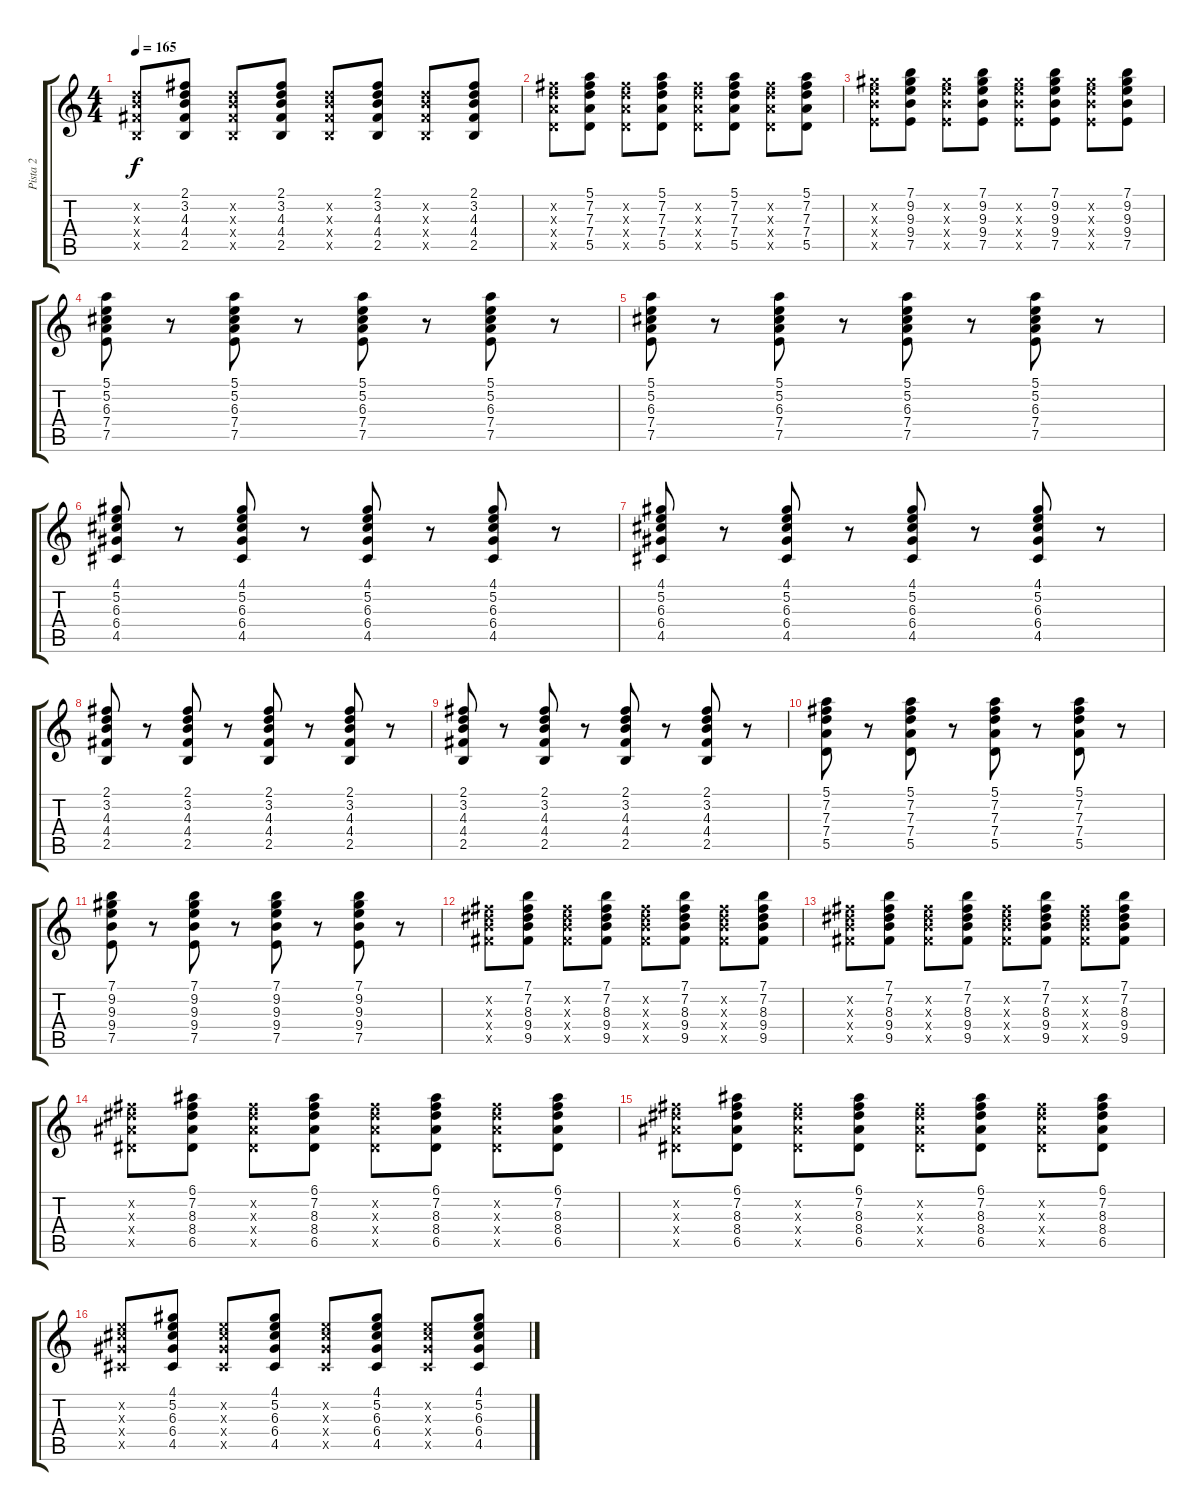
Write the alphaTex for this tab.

\track ("Pista 2" "Pista 2") {instrument electricguitarclean}
\staff {score tabs}
\tuning (E4 B3 G3 D3 A2 E2) {hide}
\ts (4 4)
\tempo 165
\clef g2
\ks c
(3.2{x} 4.3{x} 4.4{x} 2.5{x}).8{dy f} (2.1 3.2 4.3 4.4 2.5).8 (3.2{x} 4.3{x} 4.4{x} 2.5{x}).8 (2.1 3.2 4.3 4.4 2.5).8 (3.2{x} 4.3{x} 4.4{x} 2.5{x}).8 (2.1 3.2 4.3 4.4 2.5).8 (3.2{x} 4.3{x} 4.4{x} 2.5{x}).8 (2.1 3.2 4.3 4.4 2.5).8 |
(7.2{x} 7.3{x} 7.4{x} 5.5{x}).8 (5.1 7.2 7.3 7.4 5.5).8 (7.2{x} 7.3{x} 7.4{x} 5.5{x}).8 (5.1 7.2 7.3 7.4 5.5).8 (7.2{x} 7.3{x} 7.4{x} 5.5{x}).8 (5.1 7.2 7.3 7.4 5.5).8 (7.2{x} 7.3{x} 7.4{x} 5.5{x}).8 (5.1 7.2 7.3 7.4 5.5).8 |
(9.2{x} 9.3{x} 9.4{x} 7.5{x}).8 (7.1 9.2 9.3 9.4 7.5).8 (9.2{x} 9.3{x} 9.4{x} 7.5{x}).8 (7.1 9.2 9.3 9.4 7.5).8 (9.2{x} 9.3{x} 9.4{x} 7.5{x}).8 (7.1 9.2 9.3 9.4 7.5).8 (9.2{x} 9.3{x} 9.4{x} 7.5{x}).8 (7.1 9.2 9.3 9.4 7.5).8 |
(5.1 5.2 6.3 7.4 7.5).8 r.8 (5.1 5.2 6.3 7.4 7.5).8 r.8 (5.1 5.2 6.3 7.4 7.5).8 r.8 (5.1 5.2 6.3 7.4 7.5).8 r.8 |
(5.1 5.2 6.3 7.4 7.5).8 r.8 (5.1 5.2 6.3 7.4 7.5).8 r.8 (5.1 5.2 6.3 7.4 7.5).8 r.8 (5.1 5.2 6.3 7.4 7.5).8 r.8 |
(4.1 5.2 6.3 6.4 4.5).8 r.8 (4.1 5.2 6.3 6.4 4.5).8 r.8 (4.1 5.2 6.3 6.4 4.5).8 r.8 (4.1 5.2 6.3 6.4 4.5).8 r.8 |
(4.1 5.2 6.3 6.4 4.5).8 r.8 (4.1 5.2 6.3 6.4 4.5).8 r.8 (4.1 5.2 6.3 6.4 4.5).8 r.8 (4.1 5.2 6.3 6.4 4.5).8 r.8 |
(2.1 3.2 4.3 4.4 2.5).8 r.8 (2.1 3.2 4.3 4.4 2.5).8 r.8 (2.1 3.2 4.3 4.4 2.5).8 r.8 (2.1 3.2 4.3 4.4 2.5).8 r.8 |
(2.1 3.2 4.3 4.4 2.5).8 r.8 (2.1 3.2 4.3 4.4 2.5).8 r.8 (2.1 3.2 4.3 4.4 2.5).8 r.8 (2.1 3.2 4.3 4.4 2.5).8 r.8 |
(5.1 7.2 7.3 7.4 5.5).8 r.8 (5.1 7.2 7.3 7.4 5.5).8 r.8 (5.1 7.2 7.3 7.4 5.5).8 r.8 (5.1 7.2 7.3 7.4 5.5).8 r.8 |
(7.1 9.2 9.3 9.4 7.5).8 r.8 (7.1 9.2 9.3 9.4 7.5).8 r.8 (7.1 9.2 9.3 9.4 7.5).8 r.8 (7.1 9.2 9.3 9.4 7.5).8 r.8 |
(7.2{x} 8.3{x} 9.4{x} 9.5{x}).8 (7.1 7.2 8.3 9.4 9.5).8 (7.2{x} 8.3{x} 9.4{x} 9.5{x}).8 (7.1 7.2 8.3 9.4 9.5).8 (7.2{x} 8.3{x} 9.4{x} 9.5{x}).8 (7.1 7.2 8.3 9.4 9.5).8 (7.2{x} 8.3{x} 9.4{x} 9.5{x}).8 (7.1 7.2 8.3 9.4 9.5).8 |
(7.2{x} 8.3{x} 9.4{x} 9.5{x}).8 (7.1 7.2 8.3 9.4 9.5).8 (7.2{x} 8.3{x} 9.4{x} 9.5{x}).8 (7.1 7.2 8.3 9.4 9.5).8 (7.2{x} 8.3{x} 9.4{x} 9.5{x}).8 (7.1 7.2 8.3 9.4 9.5).8 (7.2{x} 8.3{x} 9.4{x} 9.5{x}).8 (7.1 7.2 8.3 9.4 9.5).8 |
(7.2{x} 8.3{x} 8.4{x} 6.5{x}).8 (6.1 7.2 8.3 8.4 6.5).8 (7.2{x} 8.3{x} 8.4{x} 6.5{x}).8 (6.1 7.2 8.3 8.4 6.5).8 (7.2{x} 8.3{x} 8.4{x} 6.5{x}).8 (6.1 7.2 8.3 8.4 6.5).8 (7.2{x} 8.3{x} 8.4{x} 6.5{x}).8 (6.1 7.2 8.3 8.4 6.5).8 |
(7.2{x} 8.3{x} 8.4{x} 6.5{x}).8 (6.1 7.2 8.3 8.4 6.5).8 (7.2{x} 8.3{x} 8.4{x} 6.5{x}).8 (6.1 7.2 8.3 8.4 6.5).8 (7.2{x} 8.3{x} 8.4{x} 6.5{x}).8 (6.1 7.2 8.3 8.4 6.5).8 (7.2{x} 8.3{x} 8.4{x} 6.5{x}).8 (6.1 7.2 8.3 8.4 6.5).8 |
(5.2{x} 6.3{x} 6.4{x} 4.5{x}).8 (4.1 5.2 6.3 6.4 4.5).8 (5.2{x} 6.3{x} 6.4{x} 4.5{x}).8 (4.1 5.2 6.3 6.4 4.5).8 (5.2{x} 6.3{x} 6.4{x} 4.5{x}).8 (4.1 5.2 6.3 6.4 4.5).8 (5.2{x} 6.3{x} 6.4{x} 4.5{x}).8 (4.1 5.2 6.3 6.4 4.5).8
